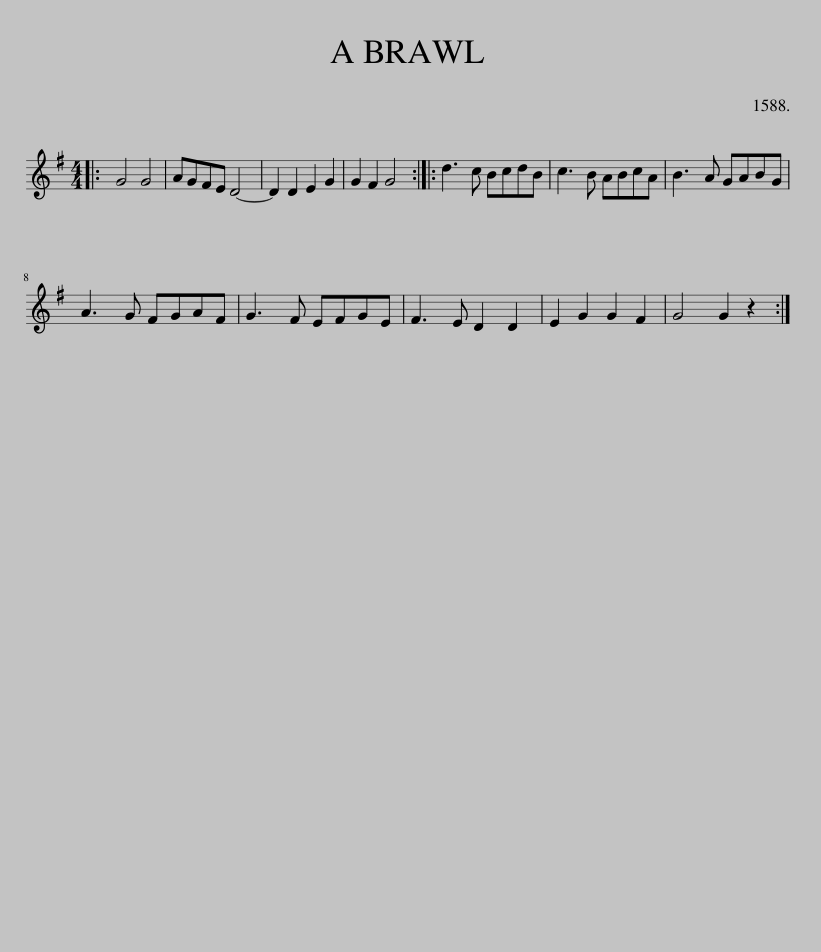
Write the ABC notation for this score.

X:1
L:1/8
M:4/4
I:linebreak $
K:G
V:1 treble
V:1
|: G4 G4 | AGFE D4- | D2 D2 E2 G2 | G2 F2 G4 :: d3 c BcdB | %5
 c3 B ABcA | B3 A GABG |$ A3 G FGAF | G3 F EFGE | F3 E D2 D2 | %10
 E2 G2 G2 F2 | G4 G2 z2 :| %12
